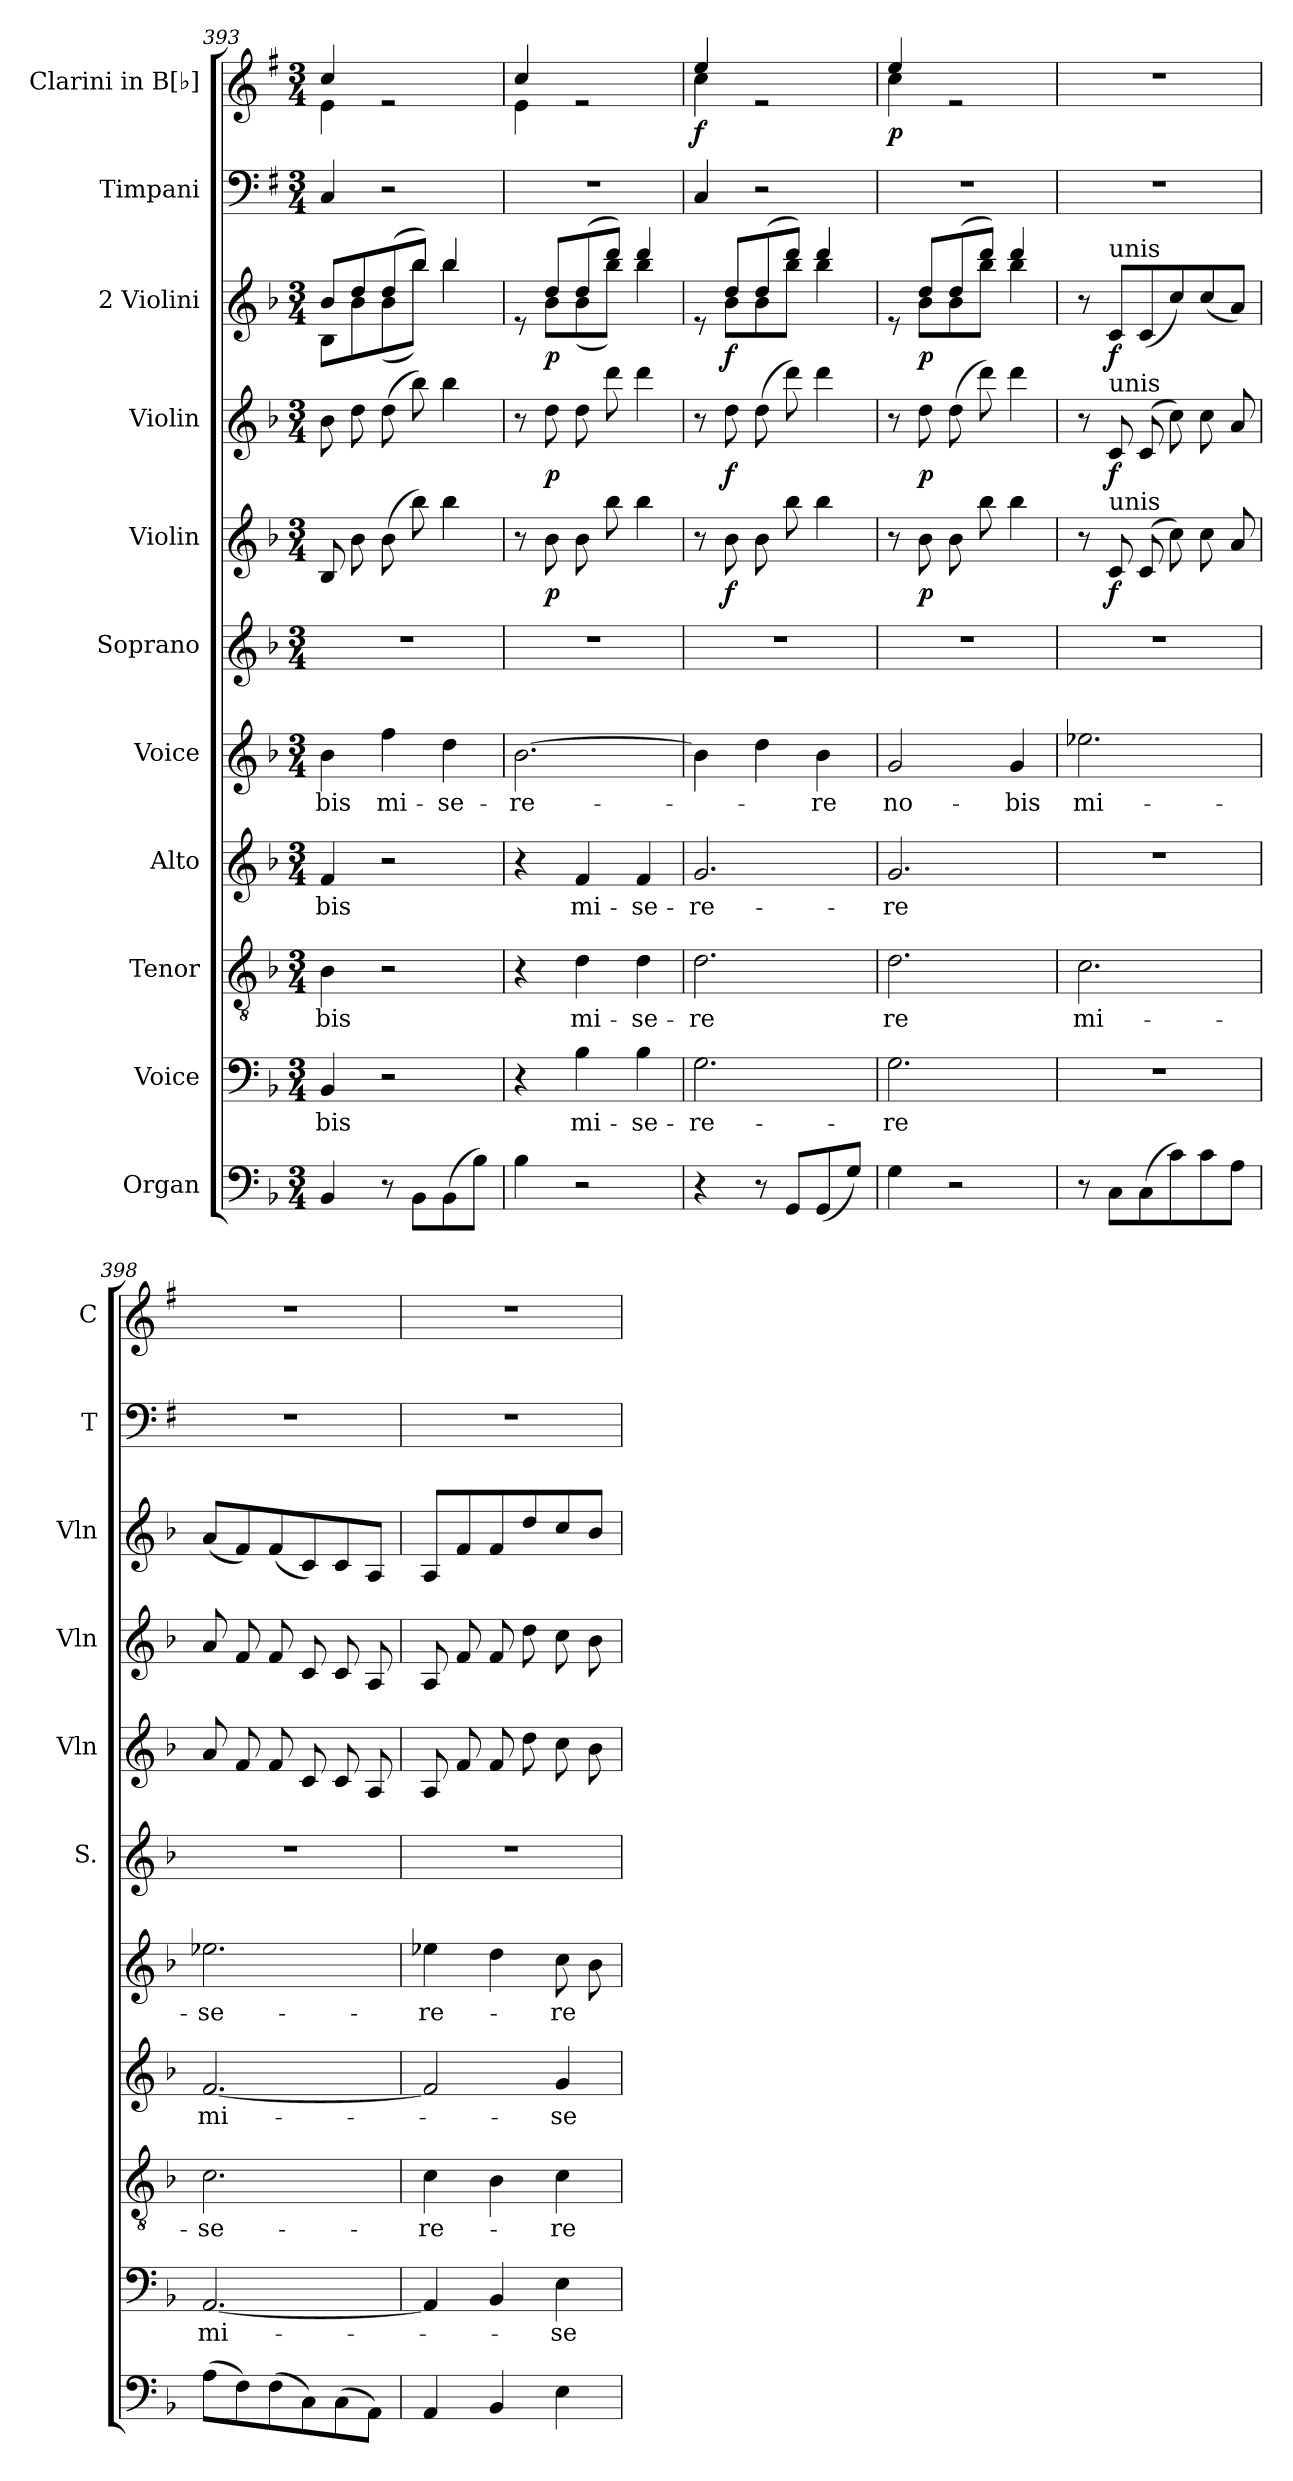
**kern	**kern	**text	**kern	**text	**kern	**text	**kern	**text	**kern	**kern	**dynam	**kern	**dynam	**kern	**dynam	**kern	**kern	**dynam
*part11	*part10	*part10	*part9	*part9	*part8	*part8	*part7	*part7	*part6	*part5	*part5	*part4	*part4	*part3	*part3	*part2	*part1	*part1
*staff11	*staff10	*staff10	*staff9	*staff9	*staff8	*staff8	*staff7	*staff7	*staff6	*staff5	*staff5	*staff4	*staff4	*staff3	*staff3	*staff2	*staff1	*staff1
*I"Organ	*I"Voice	*	*I"Tenor	*	*I"Alto	*	*I"Voice	*	*I"Soprano	*I"Violin	*	*I"Violin	*	*I"2 Violini	*	*I"Timpani	*I"Clarini in B[♭]	*
*	*	*	*	*	*	*	*	*	*I'S.	*I'Vln	*	*I'Vln	*	*I'Vln	*	*I'T	*I'C	*
*clefF4	*clefF4	*	*clefGv2	*	*clefG2	*	*clefG2	*	*clefG2	*clefG2	*	*clefG2	*	*clefG2	*	*clefF4	*clefG2	*
*	*	*	*	*	*	*	*	*	*	*	*	*	*	*	*	*ITrd1c2	*ITrd1c2	*
*k[b-]	*k[b-]	*	*k[b-]	*	*k[b-]	*	*k[b-]	*	*k[b-]	*k[b-]	*	*k[b-]	*	*k[b-]	*	*k[b-]	*k[b-]	*
*M3/4	*M3/4	*	*M3/4	*	*M3/4	*	*M3/4	*	*M3/4	*M3/4	*	*M3/4	*	*M3/4	*	*M3/4	*M3/4	*
=393	=393	=393	=393	=393	=393	=393	=393	=393	=393	=393	=393	=393	=393	=393	=393	=393	=393	=393
!	!	!LO:LY:b	!	!LO:LY:b	!	!LO:LY:b	!	!LO:LY:b	!	!	!	!	!	!	!	!	!	!
*	*	*	*	*	*	*	*	*	*	*	*	*	*	*^	*	*	*^	*
4BB-/	4BB-/	-bis	4B-\	-bis	4f/	-bis	4b-\	-bis	2.r	8B-/	.	8b-\	.	8b-/L	8B-\L	.	4BB-/	4b-/	4d\	.
.	.	.	.	.	.	.	.	.	.	8b-\	.	8dd\	.	8dd/	8b-\	.	.	.	.	.
!	!	!	!	!	!	!	!	!LO:LY:b	!	!	!	!	!	!	!	!	!	!	!	!
8r	2r	.	2r	.	2r	.	4ff\	mi-	.	(8b-\	.	(8dd\	.	(8dd/	(8b-\	.	2r	2re	2ryy	.
8BB-\L	.	.	.	.	.	.	.	.	.	8bb-\)	.	8bb-\)	.	8bb-/J)	8bb-\J)	.	.	.	.	.
!	!	!	!	!	!	!	!	!LO:LY:b	!	!	!	!	!	!	!	!	!	!	!	!
(8BB-\	.	.	.	.	.	.	4dd\	-se-	.	4bb-\	.	4bb-\	.	4bb-/	4bb-\	.	.	.	.	.
8B-\J)	.	.	.	.	.	.	.	.	.	.	.	.	.	.	.	.	.	.	.	.
=394	=394	=394	=394	=394	=394	=394	=394	=394	=394	=394	=394	=394	=394	=394	=394	=394	=394	=394	=394	=394
!	!	!	!	!	!	!	!	!LO:LY:b	!	!	!	!	!	!	!	!	!	!	!	!
4B-\	4r	.	4r	.	4r	.	[2.b-\	-re-	2.r	8r	.	8r	.	8re	8ryy	.	2.r	4b-/	4d\	.
!	!	!	!	!	!	!	!	!	!	!	!LO:DY:b	!	!LO:DY:b	!	!	!LO:DY:b	!	!	!	!
.	.	.	.	.	.	.	.	.	.	8b-\	p	8dd\	p	8dd/L	8b-\L	p	.	.	.	.
!	!	!LO:LY:b	!	!LO:LY:b	!	!LO:LY:b	!	!	!	!	!	!	!	!	!	!	!	!	!	!
2r	4B-\	mi-	4d\	mi-	4f/	mi-	.	.	.	8b-\	.	8dd\	.	(8dd/	(8b-\	.	.	2re	2ryy	.
.	.	.	.	.	.	.	.	.	.	8bb-\	.	8ddd\	.	8ddd/J)	8bb-\J)	.	.	.	.	.
!	!	!LO:LY:b	!	!LO:LY:b	!	!LO:LY:b	!	!	!	!	!	!	!	!	!	!	!	!	!	!
.	4B-\	-se-	4d\	-se-	4f/	-se-	.	.	.	4bb-\	.	4ddd\	.	4ddd/	4bb-\	.	.	.	.	.
=395	=395	=395	=395	=395	=395	=395	=395	=395	=395	=395	=395	=395	=395	=395	=395	=395	=395	=395	=395	=395
!	!	!LO:LY:b	!	!LO:LY:b	!	!LO:LY:b	!	!	!	!	!	!	!	!	!	!	!	!	!	!LO:DY:b
4r	2.G\	-re-	2.d\	-re	2.g/	-re-	4b-\]	.	2.r	8r	.	8r	.	8re	8ryy	.	4BB-/	4dd/	4b-\	f
!	!	!	!	!	!	!	!	!	!	!	!LO:DY:b	!	!LO:DY:b	!	!	!LO:DY:b	!	!	!	!
.	.	.	.	.	.	.	.	.	.	8b-\	f	8dd\	f	8dd/L	8b-\L	f	.	.	.	.
8r	.	.	.	.	.	.	4dd\	.	.	8b-\	.	(8dd\	.	(8dd/	8b-\	.	2r	2re	2ryy	.
8GG/L	.	.	.	.	.	.	.	.	.	8bb-\	.	8ddd\)	.	8ddd/J)	8bb-\J	.	.	.	.	.
!	!	!	!	!	!	!	!	!LO:LY:b	!	!	!	!	!	!	!	!	!	!	!	!
(8GG/	.	.	.	.	.	.	4b-\	-re	.	4bb-\	.	4ddd\	.	4ddd/	4bb-\	.	.	.	.	.
8G/J)	.	.	.	.	.	.	.	.	.	.	.	.	.	.	.	.	.	.	.	.
=396	=396	=396	=396	=396	=396	=396	=396	=396	=396	=396	=396	=396	=396	=396	=396	=396	=396	=396	=396	=396
!	!	!LO:LY:b	!	!LO:LY:b	!	!LO:LY:b	!	!LO:LY:b	!	!	!	!	!	!	!	!	!	!	!	!LO:DY:b
4G\	2.G\	-re	2.d\	re	2.g/	-re	2g/	no-	2.r	8r	.	8r	.	8re	8ryy	.	2.r	4dd/	4b-\	p
!	!	!	!	!	!	!	!	!	!	!	!LO:DY:b	!	!LO:DY:b	!	!	!LO:DY:b	!	!	!	!
.	.	.	.	.	.	.	.	.	.	8b-\	p	8dd\	p	8dd/L	8b-\L	p	.	.	.	.
2r	.	.	.	.	.	.	.	.	.	8b-\	.	(8dd\	.	(8dd/	8b-\	.	.	2re	2ryy	.
.	.	.	.	.	.	.	.	.	.	8bb-\	.	8ddd\)	.	8ddd/J)	8bb-\J	.	.	.	.	.
!	!	!	!	!	!	!	!	!LO:LY:b	!	!	!	!	!	!	!	!	!	!	!	!
.	.	.	.	.	.	.	4g/	-bis	.	4bb-\	.	4ddd\	.	4ddd/	4bb-\	.	.	.	.	.
*	*	*	*	*	*	*	*	*	*	*	*	*	*	*	*	*	*	*v	*v	*
!!LO:PB:g=z
=397	=397	=397	=397	=397	=397	=397	=397	=397	=397	=397	=397	=397	=397	=397	=397	=397	=397	=397	=397
!	!	!	!	!LO:LY:b	!	!	!	!LO:LY:b	!	!	!	!	!	!	!	!	!	!	!
*	*	*	*	*	*	*	*	*	*	*	*	*	*	*v	*v	*	*	*	*
8r	2.r	.	2.c\	mi-	2.r	.	2.ee-X\	mi-	2.r	8r	.	8r	.	8r	.	2.r	2.r	.
!	!	!	!	!	!	!	!	!	!	!	!	!	!	!LO:TX:a:t=unis	!	!	!	!
!	!	!	!	!	!	!	!	!	!	!	!	!LO:TX:a:t=unis	!	!	!	!	!	!
!	!	!	!	!	!	!	!	!	!	!LO:TX:a:t=unis	!	!	!	!	!	!	!	!
!	!	!	!	!	!	!	!	!	!	!	!LO:DY:b	!	!LO:DY:b	!	!LO:DY:b	!	!	!
8C\L	.	.	.	.	.	.	.	.	.	8c/	f	8c/	f	8c/L	f	.	.	.
(8C\	.	.	.	.	.	.	.	.	.	(8c/	.	(8c/	.	(8c/	.	.	.	.
8c\)	.	.	.	.	.	.	.	.	.	8cc\)	.	8cc\)	.	8cc/)	.	.	.	.
8c\	.	.	.	.	.	.	.	.	.	8cc\	.	8cc\	.	(8cc/	.	.	.	.
8A\J	.	.	.	.	.	.	.	.	.	8a/	.	8a/	.	8a/J)	.	.	.	.
=398	=398	=398	=398	=398	=398	=398	=398	=398	=398	=398	=398	=398	=398	=398	=398	=398	=398	=398
!	!	!LO:LY:b	!	!LO:LY:b	!	!LO:LY:b	!	!LO:LY:b	!	!	!	!	!	!	!	!	!	!
(8A\L	[2.AA/	mi-	2.c\	-se-	[2.f/	mi-	2.ee-X\	-se-	2.r	8a/	.	8a/	.	(8a/L	.	2.r	2.r	.
8F\)	.	.	.	.	.	.	.	.	.	8f/	.	8f/	.	8f/)	.	.	.	.
(8F\	.	.	.	.	.	.	.	.	.	8f/	.	8f/	.	(8f/	.	.	.	.
8C\)	.	.	.	.	.	.	.	.	.	8c/	.	8c/	.	8c/)	.	.	.	.
(8C\	.	.	.	.	.	.	.	.	.	8c/	.	8c/	.	8c/	.	.	.	.
8AA\J)	.	.	.	.	.	.	.	.	.	8A/	.	8A/	.	8A/J	.	.	.	.
=399	=399	=399	=399	=399	=399	=399	=399	=399	=399	=399	=399	=399	=399	=399	=399	=399	=399	=399
!	!	!	!	!LO:LY:b	!	!	!	!LO:LY:b	!	!	!	!	!	!	!	!	!	!
4AA/	4AA/]	.	4c\	-re-	2f/]	.	4ee-X\	-re-	2.r	8A/	.	8A/	.	8A/L	.	2.r	2.r	.
.	.	.	.	.	.	.	.	.	.	8f/	.	8f/	.	8f/	.	.	.	.
4BB-/	4BB-/	.	4B-\	.	.	.	4dd\	.	.	8f/	.	8f/	.	8f/	.	.	.	.
.	.	.	.	.	.	.	.	.	.	8dd\	.	8dd\	.	8dd/	.	.	.	.
!	!	!LO:LY:b	!	!LO:LY:b	!	!LO:LY:b	!	!LO:LY:b	!	!	!	!	!	!	!	!	!	!
4E\	4E\	-se-	4c\	-re	4g/	-se-	8cc\	-re	.	8cc\	.	8cc\	.	8cc/	.	.	.	.
.	.	.	.	.	.	.	8b-\	.	.	8b-\	.	8b-\	.	8b-/J	.	.	.	.
=	=	=	=	=	=	=	=	=	=	=	=	=	=	=	=	=	=	=
*-	*-	*-	*-	*-	*-	*-	*-	*-	*-	*-	*-	*-	*-	*-	*-	*-	*-	*-
